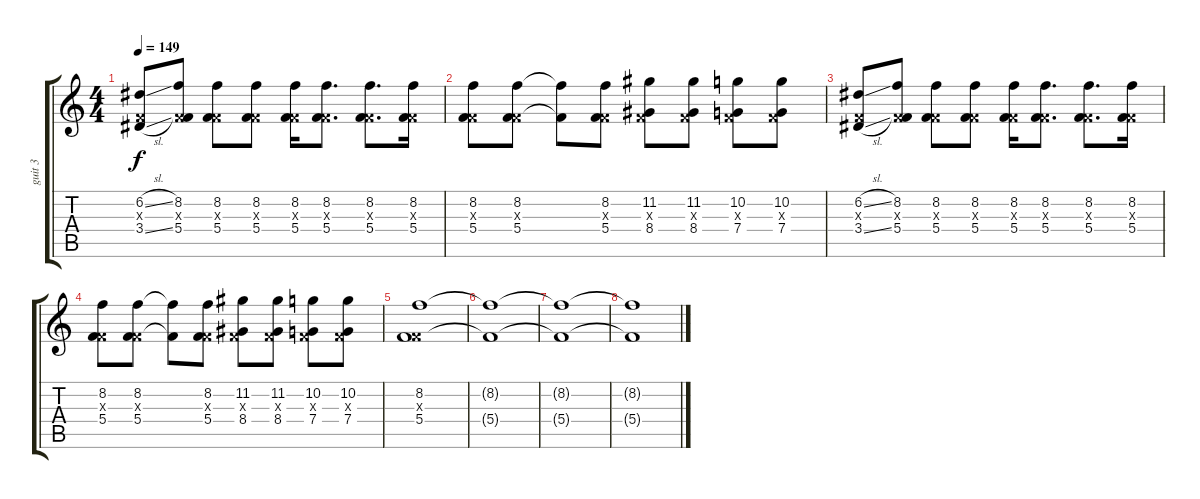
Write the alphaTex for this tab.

\track ("guit 3" "guit 3") {instrument distortionguitar}
\staff {score tabs}
\tuning (D4 A3 F3 C3 G2 C2) {hide}
\ts (4 4)
\tempo 149
\clef g2
\ks c
(6.2{sl} 0.3{x} 3.4{sl}).8{dy f} (8.2 0.3{x} 5.4).8 (8.2 0.3{x} 5.4).8 (8.2 0.3{x} 5.4).8 (8.2 0.3{x} 5.4).16 (8.2 0.3{x} 5.4).8{d} (8.2 0.3{x} 5.4).8{d} (8.2 0.3{x} 5.4).16 |
(8.2 0.3{x} 5.4).8 (8.2 0.3{x} 5.4).8 (8.2{t} 5.4{t}).8 (8.2 0.3{x} 5.4).8 (11.2 0.3{x} 8.4).8 (11.2 0.3{x} 8.4).8 (10.2 0.3{x} 7.4).8 (10.2 0.3{x} 7.4).8 |
(6.2{sl} 0.3{x} 3.4{sl}).8 (8.2 0.3{x} 5.4).8 (8.2 0.3{x} 5.4).8 (8.2 0.3{x} 5.4).8 (8.2 0.3{x} 5.4).16 (8.2 0.3{x} 5.4).8{d} (8.2 0.3{x} 5.4).8{d} (8.2 0.3{x} 5.4).16 |
(8.2 0.3{x} 5.4).8 (8.2 0.3{x} 5.4).8 (8.2{t} 5.4{t}).8 (8.2 0.3{x} 5.4).8 (11.2 0.3{x} 8.4).8 (11.2 0.3{x} 8.4).8 (10.2 0.3{x} 7.4).8 (10.2 0.3{x} 7.4).8 |
(8.2 0.3{x} 5.4).1 |
(8.2{t} 5.4{t}).1 |
(8.2{t} 5.4{t}).1 |
(8.2{t} 5.4{t}).1
